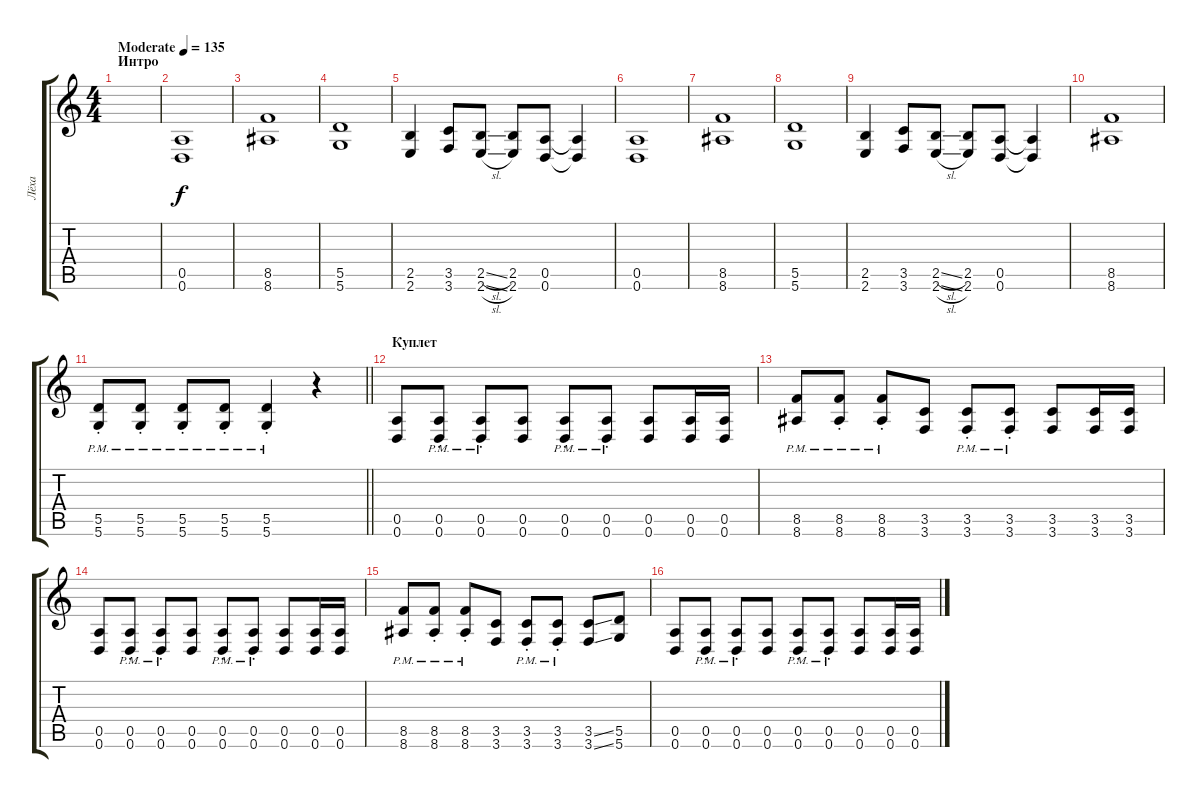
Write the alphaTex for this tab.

\track ("Лёха" "Лёха") {instrument distortionguitar}
\staff {score tabs}
\tuning (E4 B3 G3 D3 A2 D2) {hide}
\ts (4 4)
\section ("" "Интро")
\tempo (135 "Moderate")
\clef g2
\ks c
|
(0.5 0.6).1 |
(8.5 8.6).1 |
(5.5 5.6).1 |
(2.5 2.6).4 (3.5 3.6).8 (2.5{sl} 2.6{sl}).8 (2.5 2.6).8 (0.5 0.6).8 (0.5{t} 0.6{t}).4 |
(0.5 0.6).1 |
(8.5 8.6).1 |
(5.5 5.6).1 |
(2.5 2.6).4 (3.5 3.6).8 (2.5{sl} 2.6{sl}).8 (2.5 2.6).8 (0.5 0.6).8 (0.5{t} 0.6{t}).4 |
(8.5 8.6).1 |
\barLineRight lightlight
(5.5{st} 5.6{pm st}).8 (5.5{st} 5.6{pm st}).8 (5.5{st} 5.6{pm st}).8 (5.5{st} 5.6{pm st}).8 (5.5{st} 5.6{pm st}).4 r.4 |
\section ("" "Куплет")
(0.5 0.6).8 (0.5{pm st} 0.6{st}).8 (0.5{pm st} 0.6{st}).8 (0.5 0.6).8 (0.5{st} 0.6{pm st}).8 (0.5{st} 0.6{pm st}).8 (0.5 0.6).8 (0.5 0.6).16 (0.5 0.6).16 |
(8.5{pm} 8.6).8 (8.5{pm st} 8.6{pm st}).8 (8.5{pm st} 8.6{pm st}).8 (3.5 3.6).8 (3.5{pm} 3.6{st}).8 (3.5{pm} 3.6{st}).8 (3.5 3.6).8 (3.5 3.6).16 (3.5 3.6).16 |
(0.5 0.6).8 (0.5{pm st} 0.6{st}).8 (0.5{pm st} 0.6{st}).8 (0.5 0.6).8 (0.5{st} 0.6{pm st}).8 (0.5{st} 0.6{pm st}).8 (0.5 0.6).8 (0.5 0.6).16 (0.5 0.6).16 |
(8.5{pm} 8.6).8 (8.5{pm st} 8.6{pm st}).8 (8.5{pm st} 8.6{pm st}).8 (3.5 3.6).8 (3.5{pm} 3.6{st}).8 (3.5{pm} 3.6{st}).8 (3.5{ss} 3.6{ss}).8 (5.5 5.6).8 |
(0.5 0.6).8 (0.5{pm st} 0.6{st}).8 (0.5{pm st} 0.6{st}).8 (0.5 0.6).8 (0.5{st} 0.6{pm st}).8 (0.5{st} 0.6{pm st}).8 (0.5 0.6).8 (0.5 0.6).16 (0.5 0.6).16
